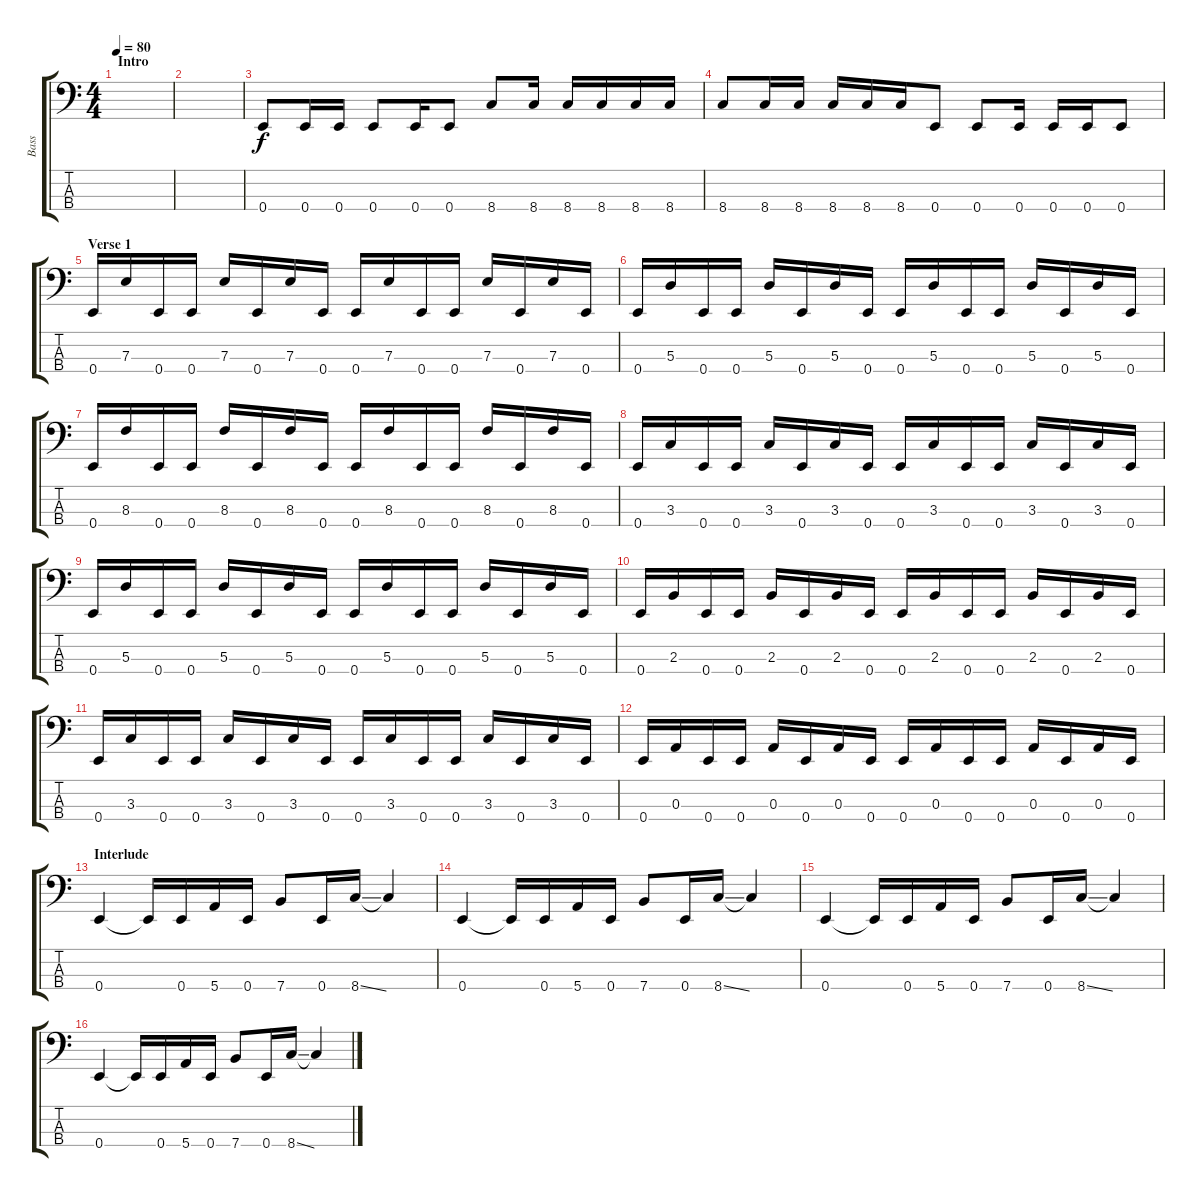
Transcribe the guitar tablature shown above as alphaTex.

\track ("Bass" "Bass") {instrument electricbasspick}
\staff {score tabs}
\tuning (G2 D2 A1 E1) {hide}
\ts (4 4)
\section ("" "Intro")
\tempo 80
\clef f4
\ks c
|
|
0.4.8 0.4.16 0.4.16 0.4.8 0.4.16 0.4.8 8.4.8 8.4.16 8.4.16 8.4.16 8.4.16 8.4.16 |
8.4.8 8.4.16 8.4.16 8.4.16 8.4.16 8.4.16 0.4.8 0.4.8 0.4.16 0.4.16 0.4.16 0.4.8 |
\section ("" "Verse 1")
0.4.16 7.3.16 0.4.16 0.4.16 7.3.16 0.4.16 7.3.16 0.4.16 0.4.16 7.3.16 0.4.16 0.4.16 7.3.16 0.4.16 7.3.16 0.4.16 |
0.4.16 5.3.16 0.4.16 0.4.16 5.3.16 0.4.16 5.3.16 0.4.16 0.4.16 5.3.16 0.4.16 0.4.16 5.3.16 0.4.16 5.3.16 0.4.16 |
0.4.16 8.3.16 0.4.16 0.4.16 8.3.16 0.4.16 8.3.16 0.4.16 0.4.16 8.3.16 0.4.16 0.4.16 8.3.16 0.4.16 8.3.16 0.4.16 |
0.4.16 3.3.16 0.4.16 0.4.16 3.3.16 0.4.16 3.3.16 0.4.16 0.4.16 3.3.16 0.4.16 0.4.16 3.3.16 0.4.16 3.3.16 0.4.16 |
0.4.16 5.3.16 0.4.16 0.4.16 5.3.16 0.4.16 5.3.16 0.4.16 0.4.16 5.3.16 0.4.16 0.4.16 5.3.16 0.4.16 5.3.16 0.4.16 |
0.4.16 2.3.16 0.4.16 0.4.16 2.3.16 0.4.16 2.3.16 0.4.16 0.4.16 2.3.16 0.4.16 0.4.16 2.3.16 0.4.16 2.3.16 0.4.16 |
0.4.16 3.3.16 0.4.16 0.4.16 3.3.16 0.4.16 3.3.16 0.4.16 0.4.16 3.3.16 0.4.16 0.4.16 3.3.16 0.4.16 3.3.16 0.4.16 |
0.4.16 0.3.16 0.4.16 0.4.16 0.3.16 0.4.16 0.3.16 0.4.16 0.4.16 0.3.16 0.4.16 0.4.16 0.3.16 0.4.16 0.3.16 0.4.16 |
\section ("" "Interlude")
0.4.4 0.4{t}.16 0.4.16 5.4.16 0.4.16 7.4.8 0.4.16 8.4{ss}.16 8.4{t}.4 |
0.4.4 0.4{t}.16 0.4.16 5.4.16 0.4.16 7.4.8 0.4.16 8.4{ss}.16 8.4{t}.4 |
0.4.4 0.4{t}.16 0.4.16 5.4.16 0.4.16 7.4.8 0.4.16 8.4{ss}.16 8.4{t}.4 |
0.4.4 0.4{t}.16 0.4.16 5.4.16 0.4.16 7.4.8 0.4.16 8.4{ss}.16 8.4{t}.4
